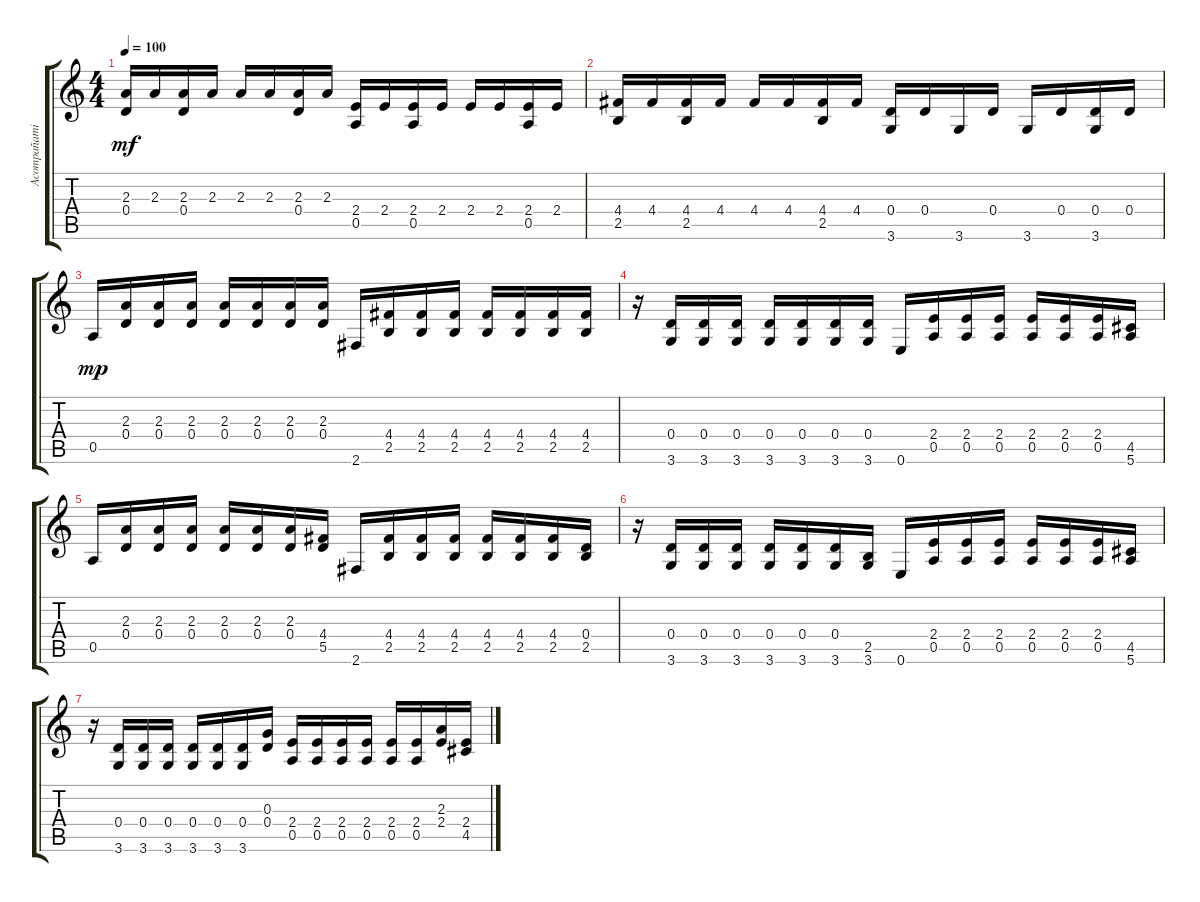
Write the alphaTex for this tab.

\track ("Acompañamiento" "Acompañami") {instrument distortionguitar}
\staff {score tabs}
\tuning (E4 B3 G3 D3 A2 E2) {hide}
\ts (4 4)
\tempo 100
\clef g2
\ks c
(2.3 0.4).16{dy mf} 2.3.16 (2.3 0.4).16 2.3.16 2.3.16 2.3.16 (2.3 0.4).16 2.3.16 (2.4 0.5).16 2.4.16 (2.4 0.5).16 2.4.16 2.4.16 2.4.16 (2.4 0.5).16 2.4.16 |
(4.4 2.5).16 4.4.16 (4.4 2.5).16 4.4.16 4.4.16 4.4.16 (4.4 2.5).16 4.4.16 (0.4 3.6).16 0.4.16 3.6.16 0.4.16 3.6.16 0.4.16 (0.4 3.6).16 0.4.16 |
0.5.16{dy mp} (2.3 0.4).16 (2.3 0.4).16 (2.3 0.4).16 (2.3 0.4).16 (2.3 0.4).16 (2.3 0.4).16 (2.3 0.4).16 2.6.16 (4.4 2.5).16 (4.4 2.5).16 (4.4 2.5).16 (4.4 2.5).16 (4.4 2.5).16 (4.4 2.5).16 (4.4 2.5).16 |
r.16 (0.4 3.6).16 (0.4 3.6).16 (0.4 3.6).16 (0.4 3.6).16 (0.4 3.6).16 (0.4 3.6).16 (0.4 3.6).16 0.6.16 (2.4 0.5).16 (2.4 0.5).16 (2.4 0.5).16 (2.4 0.5).16 (2.4 0.5).16 (2.4 0.5).16 (4.5 5.6).16 |
0.5.16 (2.3 0.4).16 (2.3 0.4).16 (2.3 0.4).16 (2.3 0.4).16 (2.3 0.4).16 (2.3 0.4).16 (4.4 5.5).16 2.6.16 (4.4 2.5).16 (4.4 2.5).16 (4.4 2.5).16 (4.4 2.5).16 (4.4 2.5).16 (4.4 2.5).16 (0.4 2.5).16 |
r.16 (0.4 3.6).16 (0.4 3.6).16 (0.4 3.6).16 (0.4 3.6).16 (0.4 3.6).16 (0.4 3.6).16 (2.5 3.6).16 0.6.16 (2.4 0.5).16 (2.4 0.5).16 (2.4 0.5).16 (2.4 0.5).16 (2.4 0.5).16 (2.4 0.5).16 (4.5 5.6).16 |
r.16 (0.4 3.6).16 (0.4 3.6).16 (0.4 3.6).16 (0.4 3.6).16 (0.4 3.6).16 (0.4 3.6).16 (0.3 0.4).16 (2.4 0.5).16 (2.4 0.5).16 (2.4 0.5).16 (2.4 0.5).16 (2.4 0.5).16 (2.4 0.5).16 (2.3 2.4).16 (2.4 4.5).16
